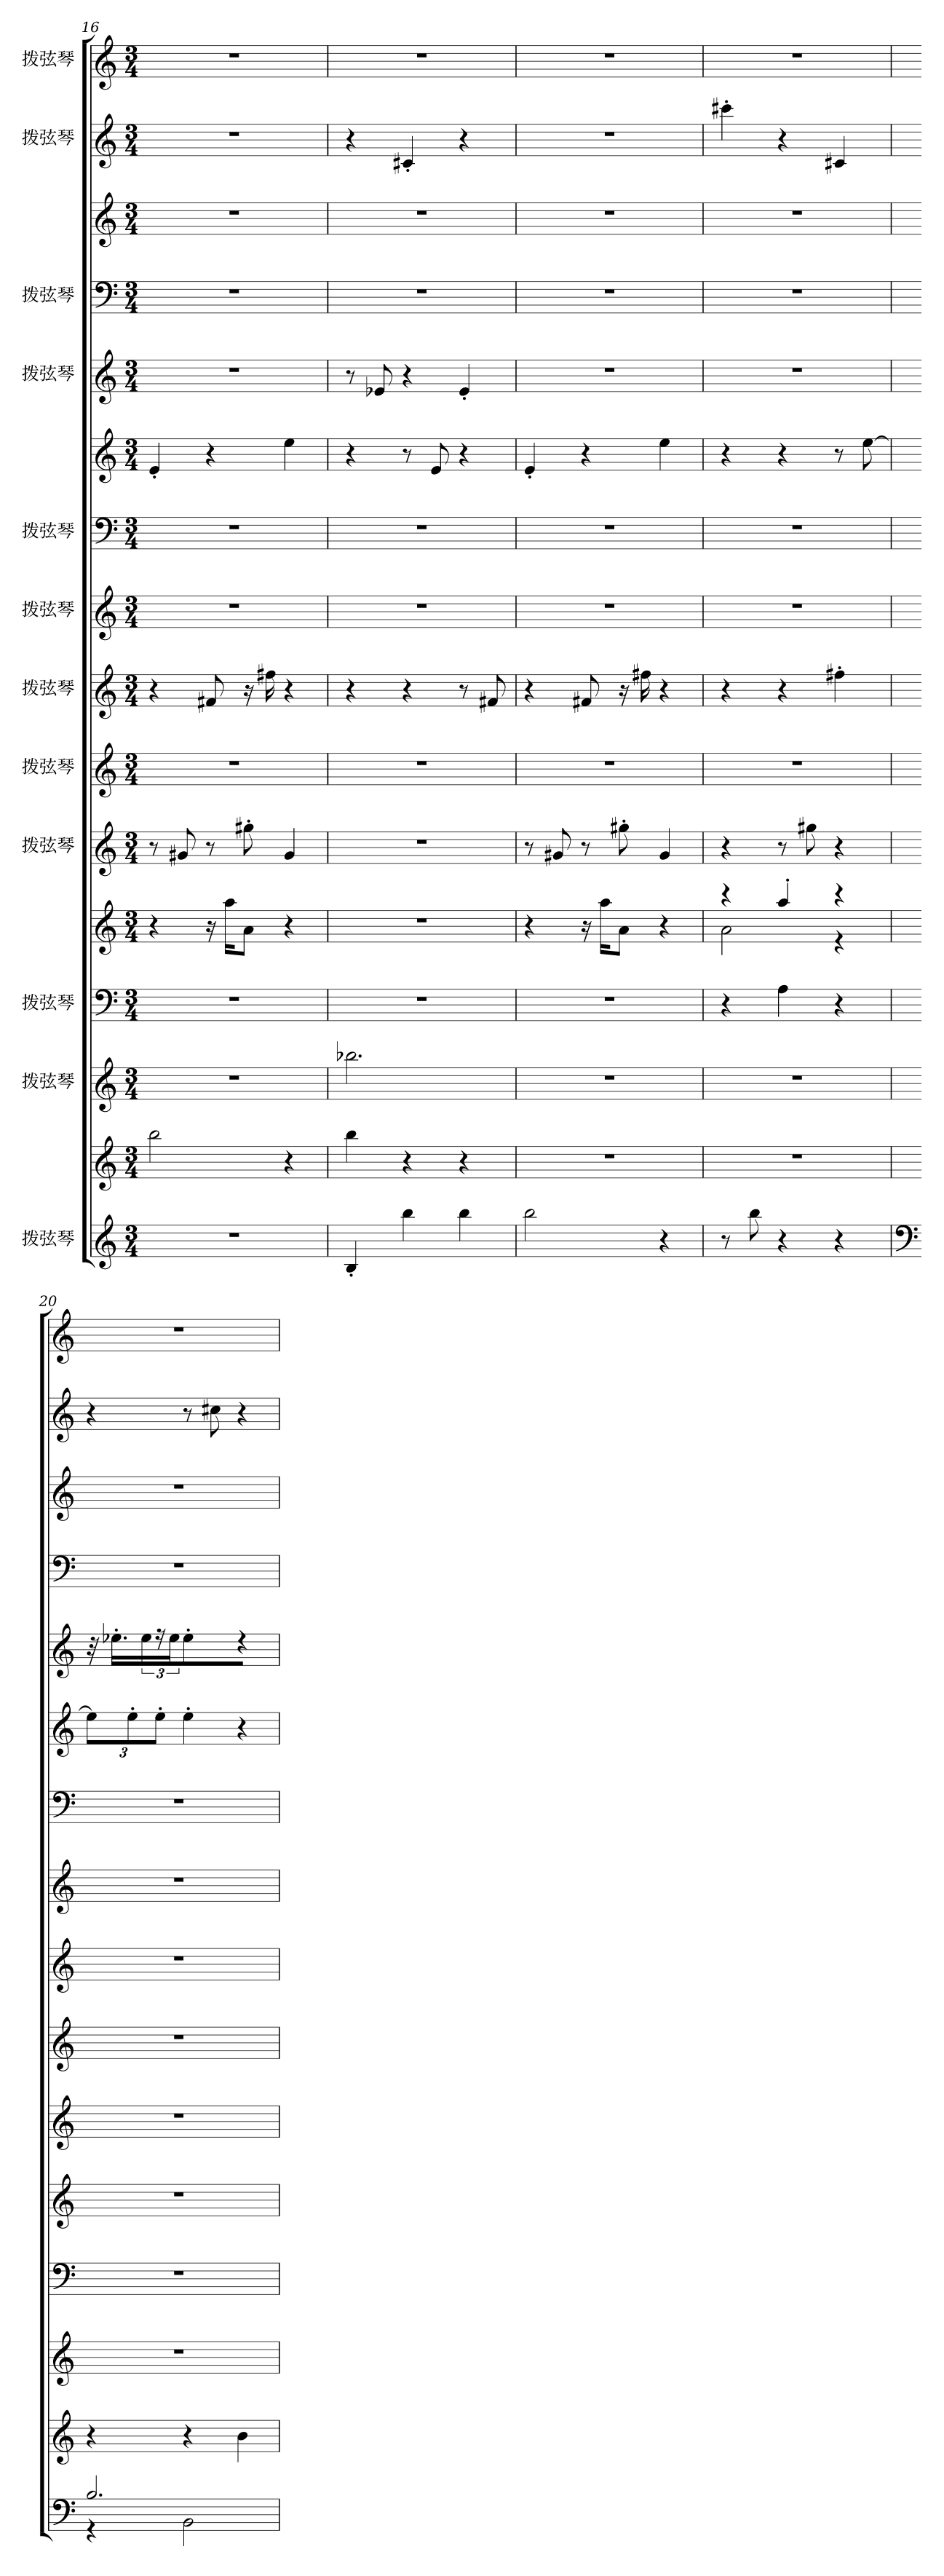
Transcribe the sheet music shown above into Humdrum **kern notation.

**kern	**kern	**kern	**kern	**kern	**kern	**kern	**kern	**kern	**kern	**kern	**kern	**kern	**kern	**kern	**kern
*part12	*part12	*part11	*part10	*part10	*part9	*part8	*part7	*part6	*part5	*part5	*part4	*part3	*part3	*part2	*part1
*staff16	*staff15	*staff14	*staff13	*staff12	*staff11	*staff10	*staff9	*staff8	*staff7	*staff6	*staff5	*staff4	*staff3	*staff2	*staff1
*I"拨弦琴	*	*I"拨弦琴	*I"拨弦琴	*	*I"拨弦琴	*I"拨弦琴	*I"拨弦琴	*I"拨弦琴	*I"拨弦琴	*	*I"拨弦琴	*I"拨弦琴	*	*I"拨弦琴	*I"拨弦琴
*clefG2	*clefG2	*clefG2	*clefF4	*clefG2	*clefG2	*clefG2	*clefG2	*clefG2	*clefF4	*clefG2	*clefG2	*clefF4	*clefG2	*clefG2	*clefG2
*k[]	*k[]	*k[]	*k[]	*k[]	*k[]	*k[]	*k[]	*k[]	*k[]	*k[]	*k[]	*k[]	*k[]	*k[]	*k[]
*M3/4	*M3/4	*M3/4	*M3/4	*M3/4	*M3/4	*M3/4	*M3/4	*M3/4	*M3/4	*M3/4	*M3/4	*M3/4	*M3/4	*M3/4	*M3/4
=16	=16	=16	=16	=16	=16	=16	=16	=16	=16	=16	=16	=16	=16	=16	=16
2.r	2bb\	2.r	2.r	4r	8r	2.r	4r	2.r	2.r	4e'/	2.r	2.r	2.r	2.r	2.r
.	.	.	.	.	8g#X/	.	.	.	.	.	.	.	.	.	.
.	.	.	.	16r	8r	.	8f#X/	.	.	4r	.	.	.	.	.
.	.	.	.	16aa\KL	.	.	.	.	.	.	.	.	.	.	.
.	.	.	.	8a\J	8gg#X'\	.	16r	.	.	.	.	.	.	.	.
.	.	.	.	.	.	.	16ff#X\	.	.	.	.	.	.	.	.
.	4r	.	.	4r	4g#/	.	4r	.	.	4ee\	.	.	.	.	.
=17	=17	=17	=17	=17	=17	=17	=17	=17	=17	=17	=17	=17	=17	=17	=17
4B'/	4bb\	2.bb-X\	2.r	2.r	2.r	2.r	4r	2.r	2.r	4r	8r	2.r	2.r	4r	2.r
.	.	.	.	.	.	.	.	.	.	.	8e-X/	.	.	.	.
4bb\	4r	.	.	.	.	.	4r	.	.	8r	4r	.	.	4c#X'/	.
.	.	.	.	.	.	.	.	.	.	8e/	.	.	.	.	.
4bb\	4r	.	.	.	.	.	8r	.	.	4r	4e-'/	.	.	4r	.
.	.	.	.	.	.	.	8f#X/	.	.	.	.	.	.	.	.
=18	=18	=18	=18	=18	=18	=18	=18	=18	=18	=18	=18	=18	=18	=18	=18
2bb\	2.r	2.r	2.r	4r	8r	2.r	4r	2.r	2.r	4e'/	2.r	2.r	2.r	2.r	2.r
.	.	.	.	.	8g#X/	.	.	.	.	.	.	.	.	.	.
.	.	.	.	16r	8r	.	8f#X/	.	.	4r	.	.	.	.	.
.	.	.	.	16aa\KL	.	.	.	.	.	.	.	.	.	.	.
.	.	.	.	8a\J	8gg#X'\	.	16r	.	.	.	.	.	.	.	.
.	.	.	.	.	.	.	16ff#X\	.	.	.	.	.	.	.	.
4r	.	.	.	4r	4g#/	.	4r	.	.	4ee\	.	.	.	.	.
!!LO:PB:g=z
=19	=19	=19	=19	=19	=19	=19	=19	=19	=19	=19	=19	=19	=19	=19	=19
*	*	*	*	*^	*	*	*	*	*	*	*	*	*	*	*
8r	2.r	2.r	4r	4r	2a\	4r	2.r	4r	2.r	2.r	4r	2.r	2.r	2.r	4ccc#X'\	2.r
8bb\	.	.	.	.	.	.	.	.	.	.	.	.	.	.	.	.
4r	.	.	4A\	4aa'/	.	8r	.	4r	.	.	4r	.	.	.	4r	.
.	.	.	.	.	.	8gg#X\	.	.	.	.	.	.	.	.	.	.
4r	.	.	4r	4r	4r	4r	.	4ff#X'\	.	.	8r	.	.	.	4c#X/	.
.	.	.	.	.	.	.	.	.	.	.	[8ee\	.	.	.	.	.
*	*	*	*	*v	*v	*	*	*	*	*	*	*	*	*	*	*
=20	=20	=20	=20	=20	=20	=20	=20	=20	=20	=20	=20	=20	=20	=20	=20
*clefF4	*	*	*	*	*	*	*	*	*	*	*	*	*	*	*
*^	*	*	*	*	*	*	*	*	*	*	*	*	*	*	*
*	*	*	*	*	*	*	*	*	*	*	*Xbrackettup	*	*	*	*	*
2.B/	4r	4r	2.r	2.r	2.r	2.r	2.r	2.r	2.r	2.r	12ee\L]	32r	2.r	2.r	4r	2.r
.	.	.	.	.	.	.	.	.	.	.	.	16.ee-X'\LL	.	.	.	.
.	.	.	.	.	.	.	.	.	.	.	12ee'\	.	.	.	.	.
.	.	.	.	.	.	.	.	.	.	.	.	24ee-\JJ	.	.	.	.
.	.	.	.	.	.	.	.	.	.	.	12ee'\J	24r	.	.	.	.
.	.	.	.	.	.	.	.	.	.	.	.	24ee-\	.	.	.	.
.	2BB\	4r	.	.	.	.	.	.	.	.	4ee'\	4ee-'\	.	.	8r	.
.	.	.	.	.	.	.	.	.	.	.	.	.	.	.	8cc#X\	.
.	.	4b\	.	.	.	.	.	.	.	.	4r	4r	.	.	4r	.
*v	*v	*	*	*	*	*	*	*	*	*	*	*	*	*	*	*
=	=	=	=	=	=	=	=	=	=	=	=	=	=	=	=
*-	*-	*-	*-	*-	*-	*-	*-	*-	*-	*-	*-	*-	*-	*-	*-
